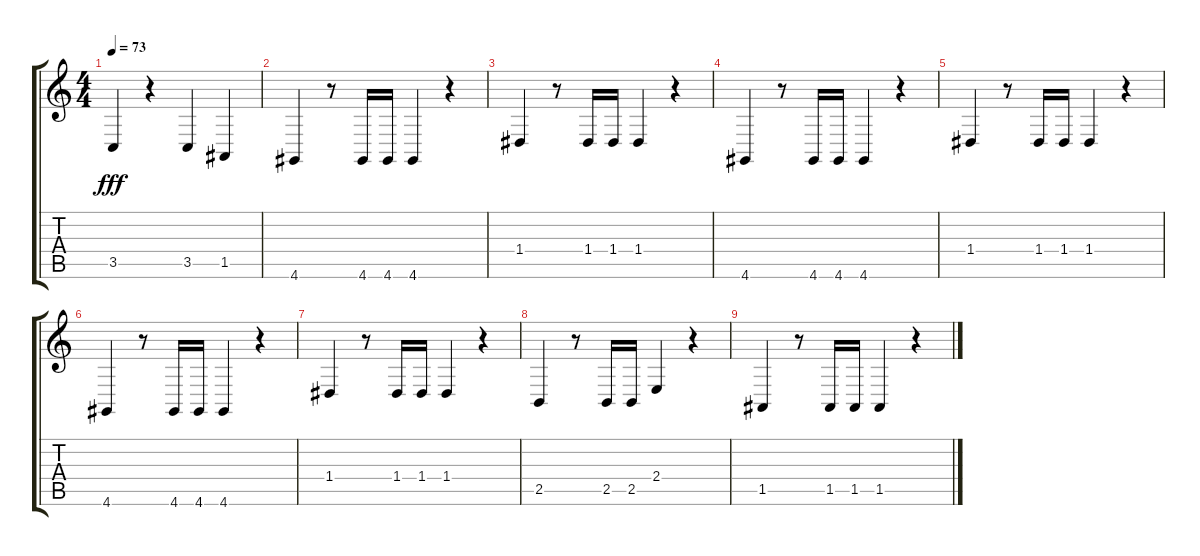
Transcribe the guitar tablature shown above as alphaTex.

\track "" {instrument timpani}
\staff {score tabs}
\tuning (E4 B3 G3 D3 A2 E2) {hide}
\ts (4 4)
\tempo 73
\clef g2
\ks c
3.5.4{dy fff} r.4 3.5.4 1.5.4 |
4.6.4 r.8 4.6.16 4.6.16 4.6.4 r.4 |
1.4.4 r.8 1.4.16 1.4.16 1.4.4 r.4 |
4.6.4 r.8 4.6.16 4.6.16 4.6.4 r.4 |
1.4.4 r.8 1.4.16 1.4.16 1.4.4 r.4 |
4.6.4 r.8 4.6.16 4.6.16 4.6.4 r.4 |
1.4.4 r.8 1.4.16 1.4.16 1.4.4 r.4 |
2.5.4 r.8 2.5.16 2.5.16 2.4.4 r.4 |
1.5.4 r.8 1.5.16 1.5.16 1.5.4 r.4
